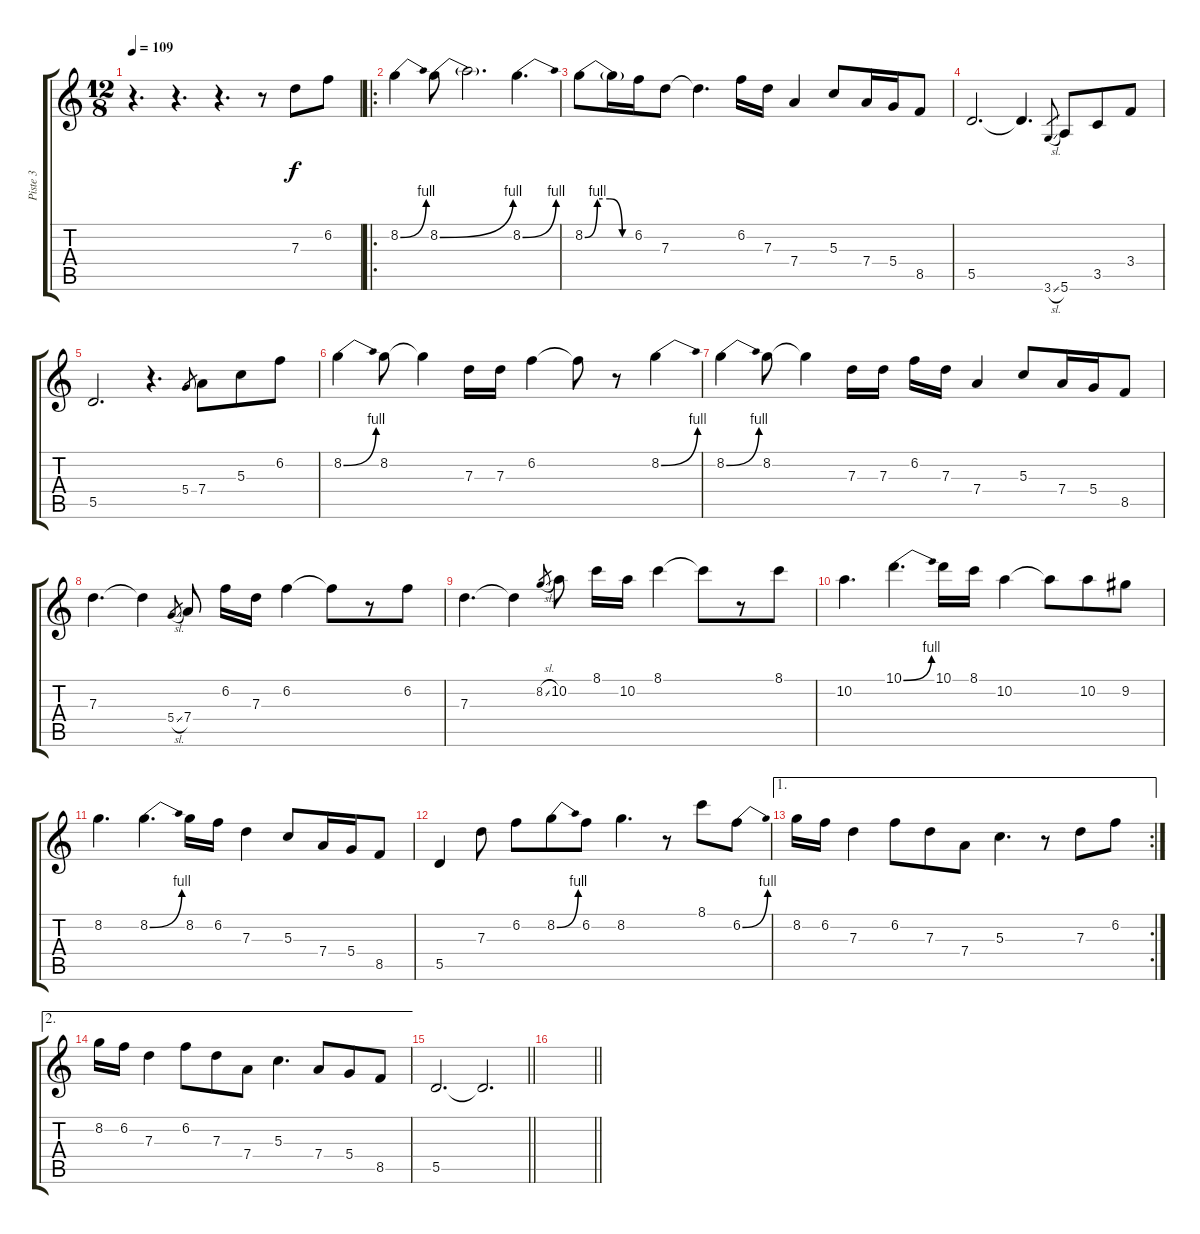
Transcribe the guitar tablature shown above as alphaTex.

\track ("Piste 3" "Piste 3") {instrument distortionguitar}
\staff {score tabs}
\tuning (E4 B3 G3 D3 A2 E2) {hide}
\ts (12 8)
\tempo 109
\clef g2
\ks c
r.4{d dy f instrument distortionguitar} r.4{d} r.4{d} r.8 7.3.8 6.2.8 |
\ro
8.2{be (bend 0 0 60 4)}.4 8.2{be (bend 0 0 60 4)}.8 8.2{t}.2{d} 8.2{be (bend 0 0 60 4)}.4{d} |
8.2{be (custom 0 0 15 4 30 4 45 0 60 0)}.8 8.2{t}.16 6.2.16 7.3.8 7.3{t}.4{d} 6.2.16 7.3.16 7.4.4 5.3.8 7.4.16 5.4.16 8.5.8 |
5.5.2{d} 5.5{t}.4{d} 3.6{sl}.8{gr} 5.6.8 3.5.8 3.4.8 |
5.5.2{d} r.4{d} 5.4.8{gr} 7.4.8 5.3.8 6.2.8 |
8.2{be (bend 0 0 60 4)}.4 8.2.8 8.2{t}.4 7.3.16 7.3.16 6.2.4 6.2{t}.8 r.8 8.2{be (bend 0 0 60 4)}.4 |
8.2{be (bend 0 0 60 4)}.4 8.2.8 8.2{t}.4 7.3.16 7.3.16 6.2.16 7.3.16 7.4.4 5.3.8 7.4.16 5.4.16 8.5.8 |
7.3.4{d} 7.3{t}.4 5.4{sl}.8{gr} 7.4.8 6.2.16 7.3.16 6.2.4 6.2{t}.8 r.8 6.2.8 |
7.3.4{d} 7.3{t}.4 8.2{sl}.8{gr} 10.2.8 8.1.16 10.2.16 8.1.4 8.1{t}.8 r.8 8.1.8 |
10.2.4{d} 10.1{be (bend 0 0 60 4)}.4{d} 10.1.16 8.1.16 10.2.4 10.2{t}.8 10.2.8 9.2.8 |
8.2.4{d} 8.2{be (bend 0 0 60 4)}.4{d} 8.2.16 6.2.16 7.3.4 5.3.8 7.4.16 5.4.16 8.5.8 |
5.5.4 7.3.8 6.2.8 8.2{be (bend 0 0 60 4)}.8 6.2.8 8.2.4{d} r.8 8.1.8 6.2{be (bend 0 0 60 4)}.8 |
\ae 1
\rc 2
8.2.16 6.2.16 7.3.4 6.2.8 7.3.8 7.4.8 5.3.4{d} r.8 7.3.8 6.2.8 |
\ae 2
8.2.16 6.2.16 7.3.4 6.2.8 7.3.8 7.4.8 5.3.4{d} 7.4.8 5.4.8 8.5.8 |
\barLineRight lightlight
5.5.2{d} 5.5{t}.2{d} |
\barLineRight lightlight
